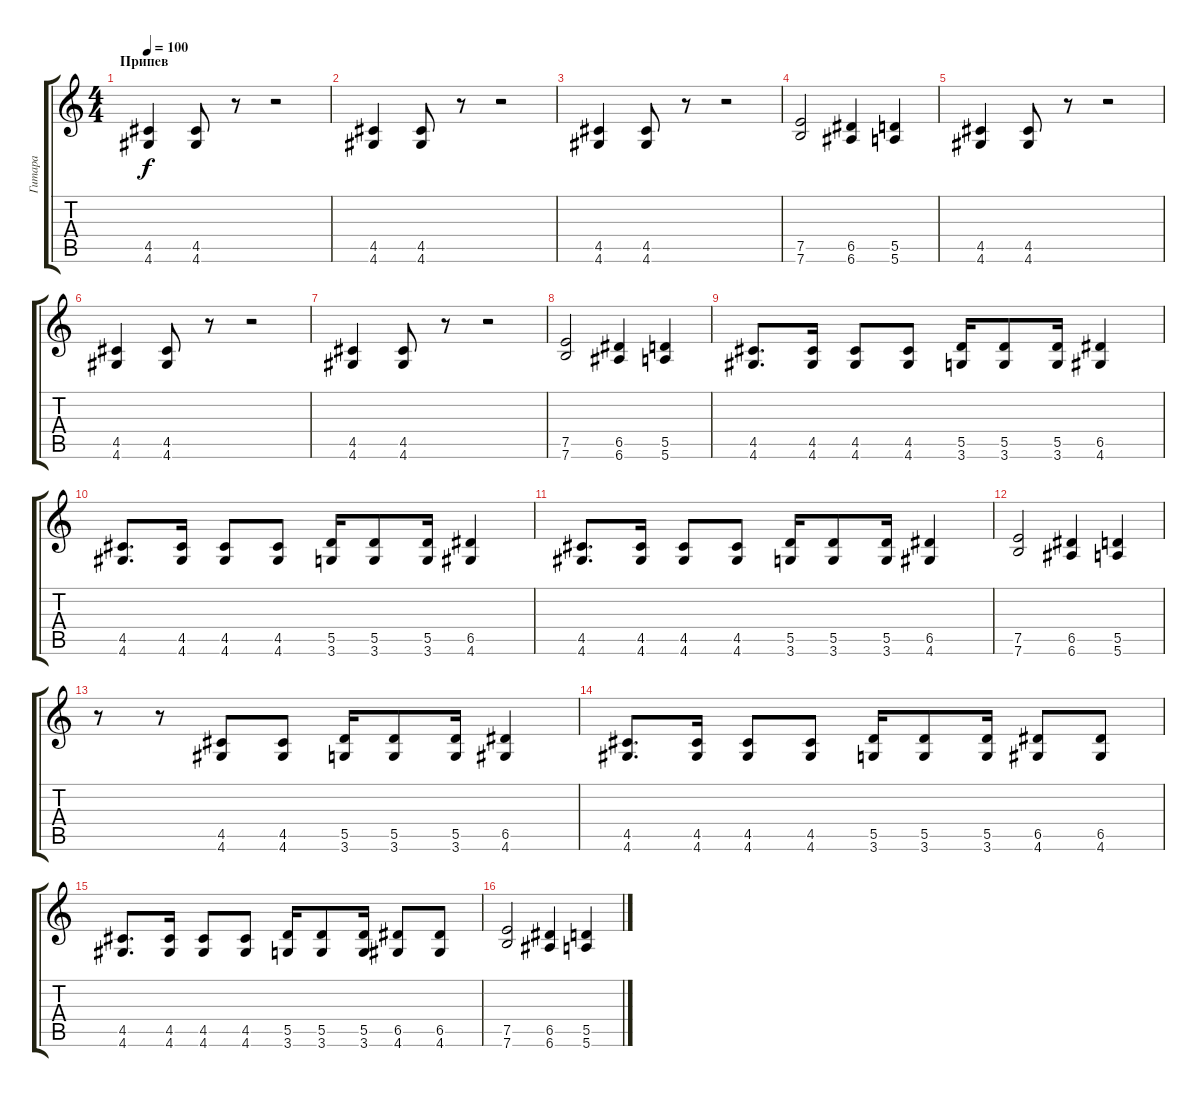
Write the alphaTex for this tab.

\track ("Гитара" "Гитара") {instrument distortionguitar}
\staff {score tabs}
\tuning (E4 B3 G3 D3 A2 E2) {hide}
\ts (4 4)
\section ("" "Припев")
\tempo 100
\clef g2
\ks c
(4.5 4.6).4{dy f} (4.5 4.6).8 r.8 r.2 |
(4.5 4.6).4 (4.5 4.6).8 r.8 r.2 |
(4.5 4.6).4 (4.5 4.6).8 r.8 r.2 |
(7.5 7.6).2 (6.5 6.6).4 (5.5 5.6).4 |
(4.5 4.6).4 (4.5 4.6).8 r.8 r.2 |
(4.5 4.6).4 (4.5 4.6).8 r.8 r.2 |
(4.5 4.6).4 (4.5 4.6).8 r.8 r.2 |
(7.5 7.6).2 (6.5 6.6).4 (5.5 5.6).4 |
(4.5 4.6).8{d volume 16} (4.5 4.6).16 (4.5 4.6).8 (4.5 4.6).8 (5.5 3.6).16 (5.5 3.6).8 (5.5 3.6).16 (6.5 4.6).4 |
(4.5 4.6).8{d} (4.5 4.6).16 (4.5 4.6).8 (4.5 4.6).8 (5.5 3.6).16 (5.5 3.6).8 (5.5 3.6).16 (6.5 4.6).4 |
(4.5 4.6).8{d} (4.5 4.6).16 (4.5 4.6).8 (4.5 4.6).8 (5.5 3.6).16 (5.5 3.6).8 (5.5 3.6).16 (6.5 4.6).4 |
(7.5 7.6).2 (6.5 6.6).4 (5.5 5.6).4 |
r.8 r.8 (4.5 4.6).8 (4.5 4.6).8 (5.5 3.6).16 (5.5 3.6).8 (5.5 3.6).16 (6.5 4.6).4 |
(4.5 4.6).8{d} (4.5 4.6).16 (4.5 4.6).8 (4.5 4.6).8 (5.5 3.6).16 (5.5 3.6).8 (5.5 3.6).16 (6.5 4.6).8 (6.5 4.6).8 |
(4.5 4.6).8{d} (4.5 4.6).16 (4.5 4.6).8 (4.5 4.6).8 (5.5 3.6).16 (5.5 3.6).8 (5.5 3.6).16 (6.5 4.6).8 (6.5 4.6).8 |
(7.5 7.6).2 (6.5 6.6).4 (5.5 5.6).4
